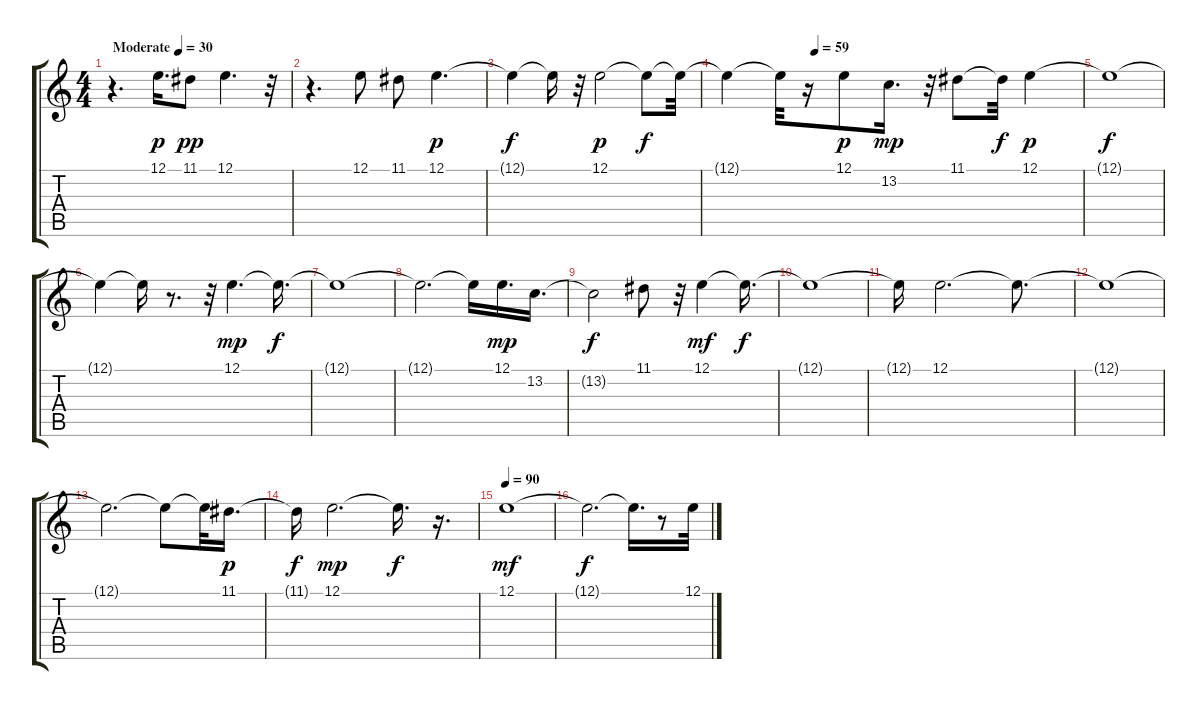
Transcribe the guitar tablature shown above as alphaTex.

\track "" {instrument harmonica}
\staff {score tabs}
\tuning (E4 B3 G3 D3 A2 E2) {hide}
\ts (4 4)
\tempo (30 "Moderate")
\clef g2
\ks c
r.4{d dy p instrument harmonica} 12.1.16{d} 11.1.8{dy pp balance 10} 12.1.4{d balance 8} r.32 |
r.4{d} 12.1.8{balance 0} 11.1.8{balance 5} 12.1.4{d dy p balance 8} |
12.1{t}.4{dy f} 12.1{t}.16 r.32 12.1.2{dy p} 12.1{t}.8{dy f} 12.1{t}.32 |
\tempo (59 0.25)
12.1{t}.4 12.1{t}.32 r.16 12.1.8{dy p} 13.2.16{d dy mp} r.32 11.1.8 11.1{t}.32{dy f} 12.1.4{dy p} |
12.1{t}.1{dy f} |
12.1{t}.4 12.1{t}.16 r.8{d} r.32 12.1.4{d dy mp} 12.1{t}.16{d dy f} |
12.1{t}.1 |
12.1{t}.2{d} 12.1{t}.16 12.1.16{d dy mp} 13.2.16{d} |
13.2{t}.2{dy f} 11.1.8 r.32 12.1.4{dy mf} 12.1{t}.16{d dy f} |
12.1{t}.1 |
12.1{t}.16 12.1.2{d} 12.1{t}.8{d} |
12.1{t}.1 |
12.1{t}.2{d} 12.1{t}.8 12.1{t}.32 11.1.16{d dy p} |
11.1{t}.16{dy f} 12.1.2{d dy mp} 12.1{t}.16{d dy f} r.16{d} |
\tempo 90
12.1.1{dy mf} |
12.1{t}.2{d dy f} 12.1{t}.16{d} r.8 12.1.32
